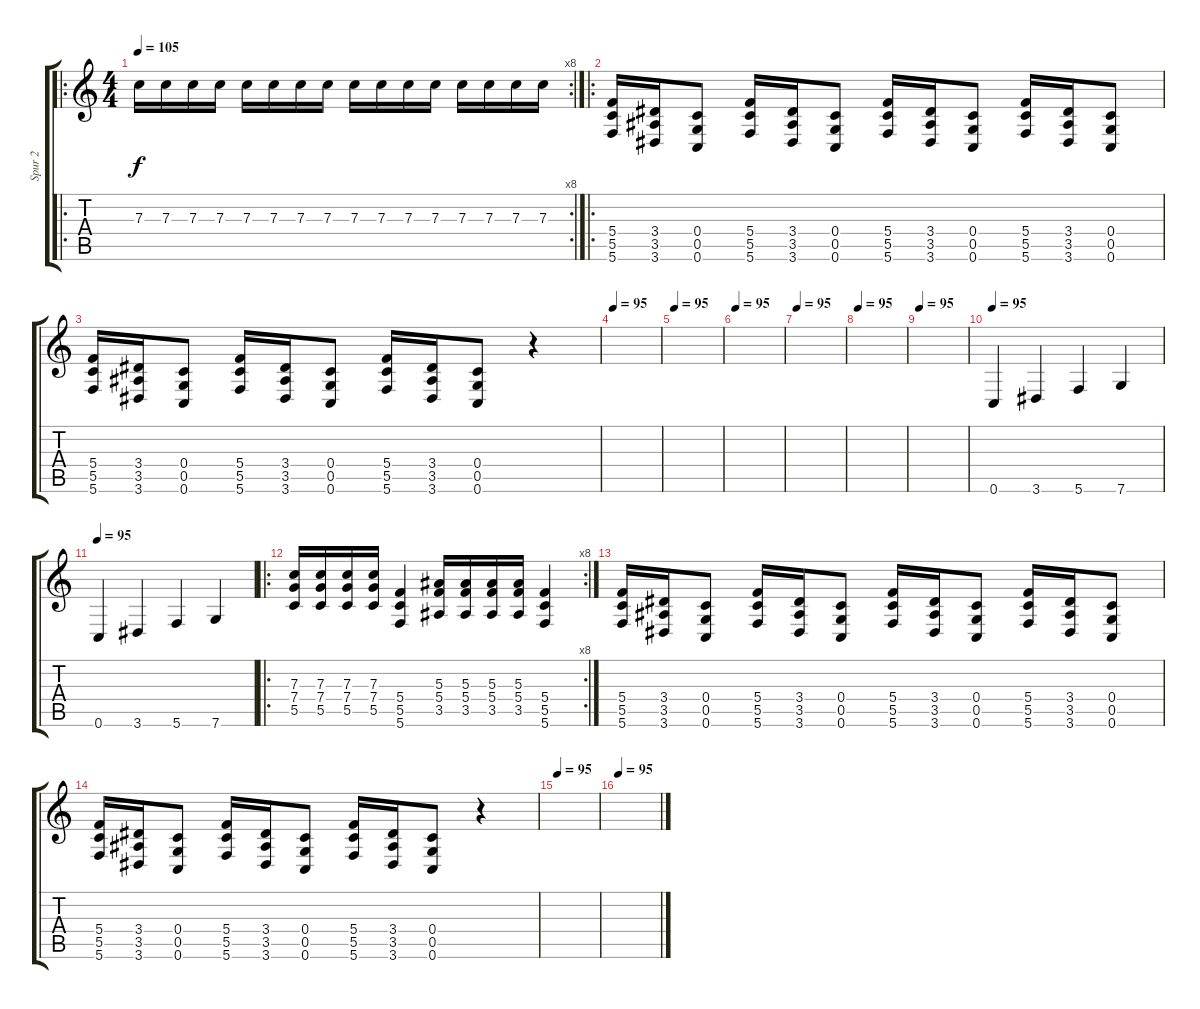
\track ("Spur 2" "Spur 2") {instrument distortionguitar}
\staff {score tabs}
\tuning (D4 A3 F3 C3 G2 C2) {hide}
\ro
\rc 8
\ts (4 4)
\tempo 105
\clef g2
\ks c
7.3.16{dy f instrument distortionguitar} 7.3.16 7.3.16 7.3.16 7.3.16 7.3.16 7.3.16 7.3.16 7.3.16 7.3.16 7.3.16 7.3.16 7.3.16 7.3.16 7.3.16 7.3.16 |
\ro
(5.4 5.5 5.6).16 (3.4 3.5 3.6).16 (0.4 0.5 0.6).8 (5.4 5.5 5.6).16 (3.4 3.5 3.6).16 (0.4 0.5 0.6).8 (5.4 5.5 5.6).16 (3.4 3.5 3.6).16 (0.4 0.5 0.6).8 (5.4 5.5 5.6).16 (3.4 3.5 3.6).16 (0.4 0.5 0.6).8 |
(5.4 5.5 5.6).16 (3.4 3.5 3.6).16 (0.4 0.5 0.6).8 (5.4 5.5 5.6).16 (3.4 3.5 3.6).16 (0.4 0.5 0.6).8 (5.4 5.5 5.6).16 (3.4 3.5 3.6).16 (0.4 0.5 0.6).8 r.4 |
\tempo 95
|
\tempo 95
|
\tempo 95
|
\tempo 95
|
\tempo 95
|
\tempo 95
|
\tempo 95
0.6.4{volume 16} 3.6.4 5.6.4 7.6.4 |
\tempo 95
0.6.4 3.6.4 5.6.4 7.6.4 |
\ro
\rc 8
(7.3 7.4 5.5).16 (7.3 7.4 5.5).16 (7.3 7.4 5.5).16 (7.3 7.4 5.5).16 (5.4 5.5 5.6).4 (5.3 5.4 3.5).16 (5.3 5.4 3.5).16 (5.3 5.4 3.5).16 (5.3 5.4 3.5).16 (5.4 5.5 5.6).4 |
(5.4 5.5 5.6).16 (3.4 3.5 3.6).16 (0.4 0.5 0.6).8 (5.4 5.5 5.6).16 (3.4 3.5 3.6).16 (0.4 0.5 0.6).8 (5.4 5.5 5.6).16 (3.4 3.5 3.6).16 (0.4 0.5 0.6).8 (5.4 5.5 5.6).16 (3.4 3.5 3.6).16 (0.4 0.5 0.6).8 |
(5.4 5.5 5.6).16 (3.4 3.5 3.6).16 (0.4 0.5 0.6).8 (5.4 5.5 5.6).16 (3.4 3.5 3.6).16 (0.4 0.5 0.6).8 (5.4 5.5 5.6).16 (3.4 3.5 3.6).16 (0.4 0.5 0.6).8 r.4 |
\tempo 95
|
\tempo 95
